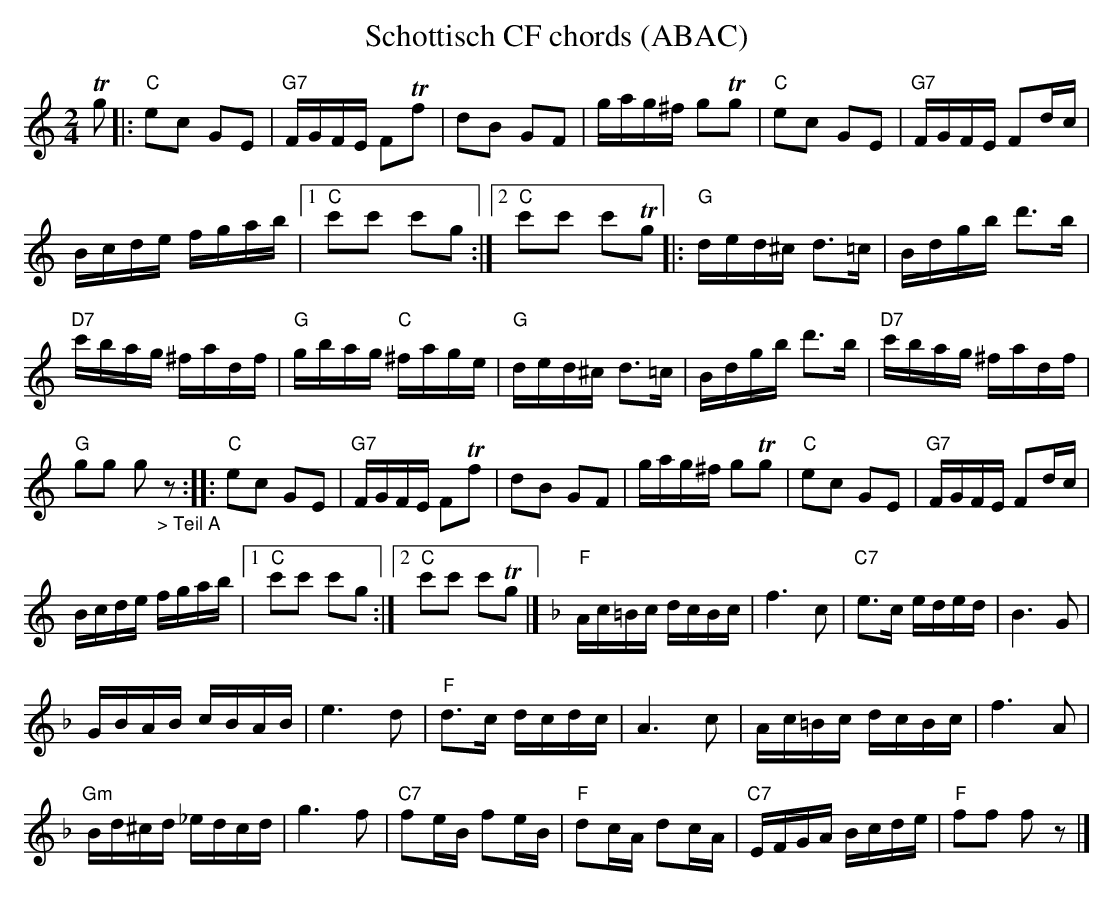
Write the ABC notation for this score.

X:1
T: Schottisch CF chords (ABAC)
M:2/4
L:1/16
K:C %%MIDI gchordon
Tg2  |: "C"e2c2 G2E2 | "G7"FGFE F2Tf2 | d2B2 G2F2 | gag^f g2Tg2 | "C"e2c2 G2E2 | "G7"FGFE F2dc |
Bcde fgab |1 "C"c'2c'2 c'2g2 :|2 "C"c'2c'2 c'2Tg2  |: "G"ded^c d3=c | Bdgb d'3b |
 "D7"c'bag ^fadf | "G"gbag "C"^fage | "G"ded^c d3=c | Bdgb d'3b | "D7"c'bag ^fadf |
"G"g2g2 g2"_> Teil A"z2 :: "C"e2c2 G2E2 | "G7"FGFE F2Tf2 | d2B2 G2F2 | gag^f g2Tg2 | "C"e2c2 G2E2 | "G7"FGFE F2dc |
Bcde fgab |1 "C"c'2c'2 c'2g2 :|2 "C"c'2c'2 c'2Tg2 |] [K:F] "F"Ac=Bc dcBc | f6c2 | "C7"e3c eded | B6G2 |
GBAB cBAB | e6d2 | "F"d3c dcdc | A6c2 | Ac=Bc dcBc | f6A2 |
"Gm"Bd^cd _edcd | g6f2 | "C7"f2eB f2eB | "F"d2cA d2cA | "C7"EFGA Bcde | "F"f2f2 f2z2 |]
